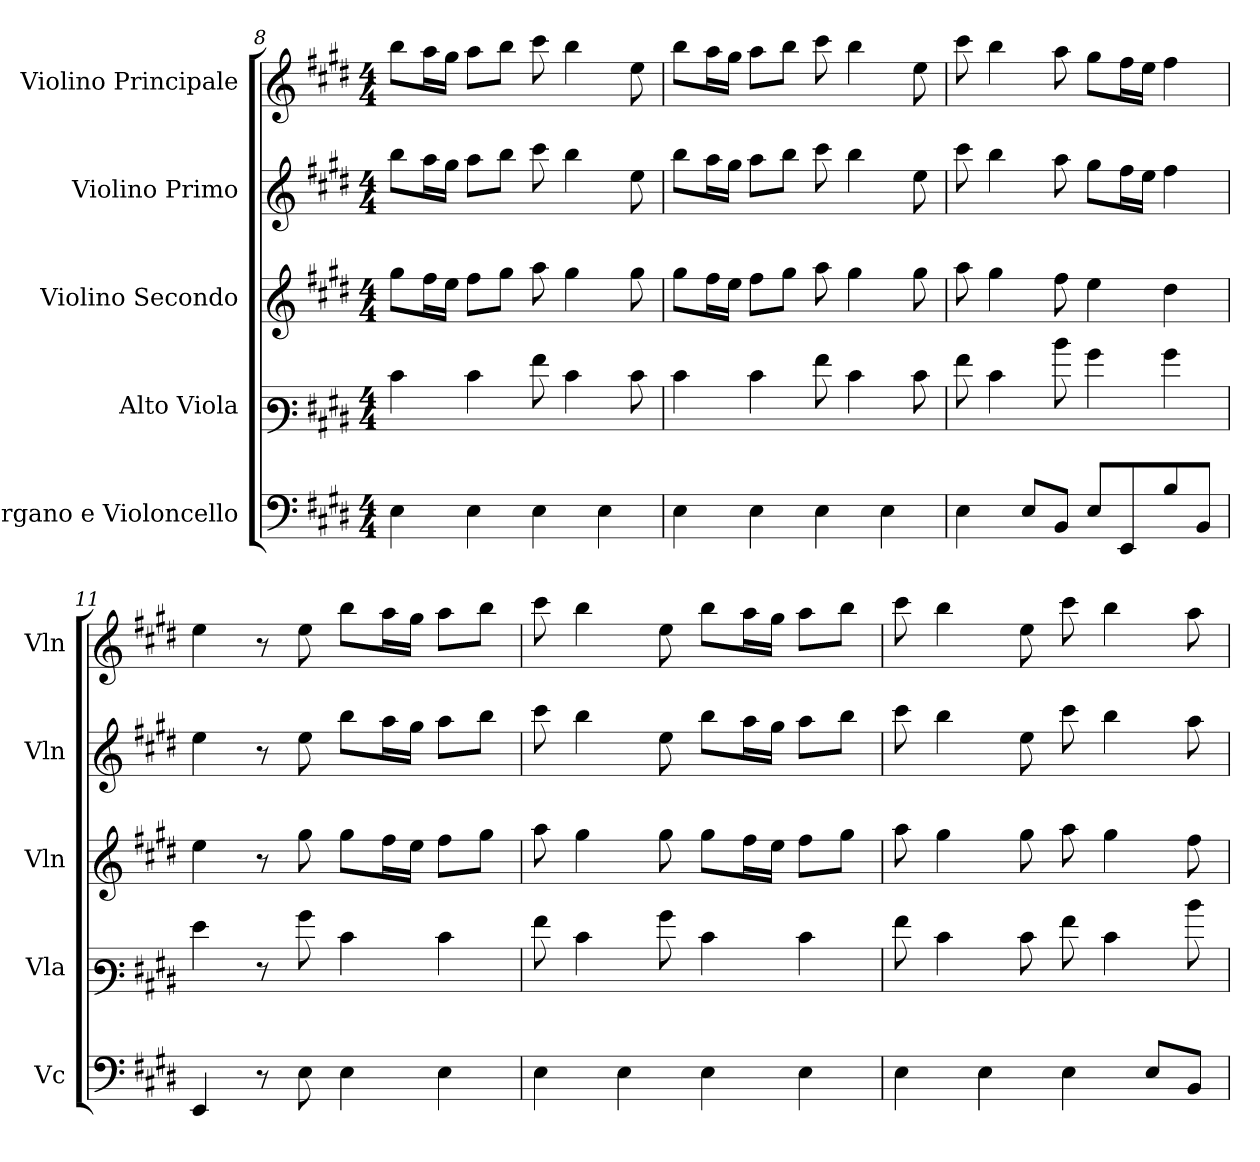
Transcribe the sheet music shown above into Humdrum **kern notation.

**kern	**kern	**kern	**kern	**kern
*part5	*part4	*part3	*part2	*part1
*staff5	*staff4	*staff3	*staff2	*staff1
*I"Organo e Violoncello	*I"Alto Viola	*I"Violino Secondo	*I"Violino Primo	*I"Violino Principale
*I'Vc	*I'Vla	*I'Vln	*I'Vln	*I'Vln
*clefF4	*clefF3	*clefG2	*clefG2	*clefG2
*k[f#c#g#d#]	*k[f#c#g#d#]	*k[f#c#g#d#]	*k[f#c#g#d#]	*k[f#c#g#d#]
*M4/4	*M4/4	*M4/4	*M4/4	*M4/4
=8	=8	=8	=8	=8
4E\	4e\	8gg#\L	8bb\L	8bb\L
.	.	16ff#\L	16aa\L	16aa\L
.	.	16ee\JJ	16gg#\JJ	16gg#\JJ
4E\	4e\	8ff#\L	8aa\L	8aa\L
.	.	8gg#\J	8bb\J	8bb\J
4E\	8a\	8aa\	8ccc#\	8ccc#\
.	4e\	4gg#\	4bb\	4bb\
4E\	.	.	.	.
.	8e\	8gg#\	8ee\	8ee\
=9	=9	=9	=9	=9
4E\	4e\	8gg#\L	8bb\L	8bb\L
.	.	16ff#\L	16aa\L	16aa\L
.	.	16ee\JJ	16gg#\JJ	16gg#\JJ
4E\	4e\	8ff#\L	8aa\L	8aa\L
.	.	8gg#\J	8bb\J	8bb\J
4E\	8a\	8aa\	8ccc#\	8ccc#\
.	4e\	4gg#\	4bb\	4bb\
4E\	.	.	.	.
.	8e\	8gg#\	8ee\	8ee\
=10	=10	=10	=10	=10
4E\	8a\	8aa\	8ccc#\	8ccc#\
.	4e\	4gg#\	4bb\	4bb\
8E/L	.	.	.	.
8BB/J	8dd#\	8ff#\	8aa\	8aa\
8E/L	4b\	4ee\	8gg#\L	8gg#\L
8EE/	.	.	16ff#\L	16ff#\L
.	.	.	16ee\JJ	16ee\JJ
8B/	4b\	4dd#\	4ff#\	4ff#\
8BB/J	.	.	.	.
=11	=11	=11	=11	=11
4EE/	4g#\	4ee\	4ee\	4ee\
8r	8r	8r	8r	8r
8E\	8b\	8gg#\	8ee\	8ee\
4E\	4e\	8gg#\L	8bb\L	8bb\L
.	.	16ff#\L	16aa\L	16aa\L
.	.	16ee\JJ	16gg#\JJ	16gg#\JJ
4E\	4e\	8ff#\L	8aa\L	8aa\L
.	.	8gg#\J	8bb\J	8bb\J
=12	=12	=12	=12	=12
4E\	8a\	8aa\	8ccc#\	8ccc#\
.	4e\	4gg#\	4bb\	4bb\
4E\	.	.	.	.
.	8b\	8gg#\	8ee\	8ee\
4E\	4e\	8gg#\L	8bb\L	8bb\L
.	.	16ff#\L	16aa\L	16aa\L
.	.	16ee\JJ	16gg#\JJ	16gg#\JJ
4E\	4e\	8ff#\L	8aa\L	8aa\L
.	.	8gg#\J	8bb\J	8bb\J
=13	=13	=13	=13	=13
*^	*	*	*	*
4E\	4ryy	8a\	8aa\	8ccc#\	8ccc#\
.	.	4e\	4gg#\	4bb\	4bb\
4E\	4E\	.	.	.	.
.	.	8e\	8gg#\	8ee\	8ee\
4E\	2ryy	8a\	8aa\	8ccc#\	8ccc#\
.	.	4e\	4gg#\	4bb\	4bb\
8E/L	.	.	.	.	.
8BB/J	.	8dd#\	8ff#\	8aa\	8aa\
*v	*v	*	*	*	*
=	=	=	=	=
*-	*-	*-	*-	*-
